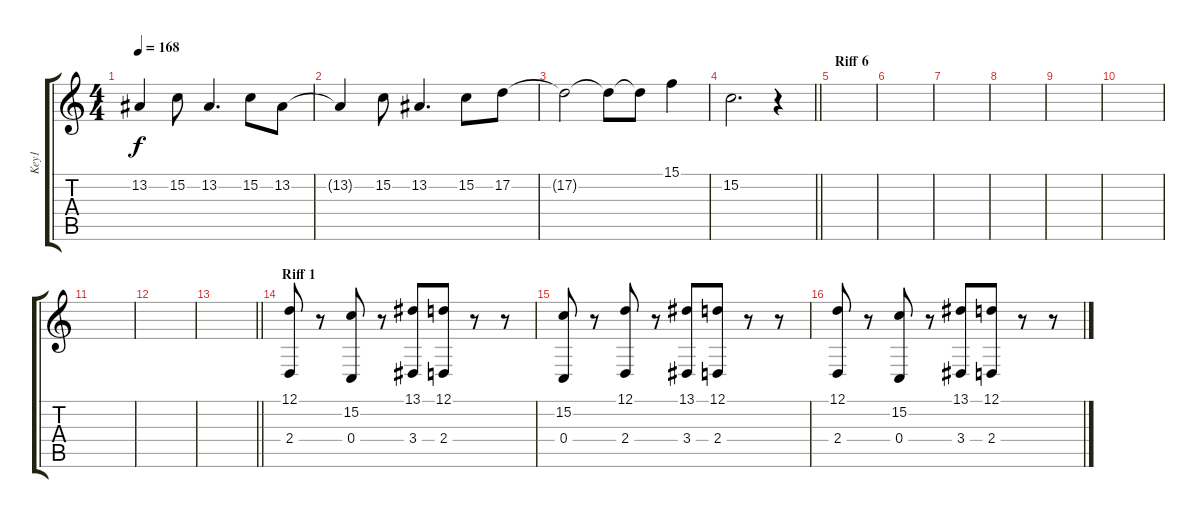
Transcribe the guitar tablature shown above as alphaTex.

\track ("Key1" "Key1") {instrument stringensemble1}
\staff {score tabs}
\tuning (D4 A3 F3 C3 G2 D2) {hide}
\ts (4 4)
\tempo 168
\clef g2
\ks c
13.2.4{dy f} 15.2.8 13.2.4{d} 15.2.8 13.2.8 |
13.2{t}.4 15.2.8 13.2.4{d} 15.2.8 17.2.8 |
17.2{t}.2 17.2{t}.8 17.2{t}.8 15.1.4 |
\barLineRight lightlight
15.2.2{d} r.4 |
\section ("" "Riff 6")
|
|
|
|
|
|
|
|
\barLineRight lightlight
|
\section ("" "Riff 1")
(12.1 2.4).8 r.8 (15.2 0.4).8 r.8 (13.1 3.4).8 (12.1 2.4).8 r.8 r.8 |
(15.2 0.4).8 r.8 (12.1 2.4).8 r.8 (13.1 3.4).8 (12.1 2.4).8 r.8 r.8 |
(12.1 2.4).8 r.8 (15.2 0.4).8 r.8 (13.1 3.4).8 (12.1 2.4).8 r.8 r.8
